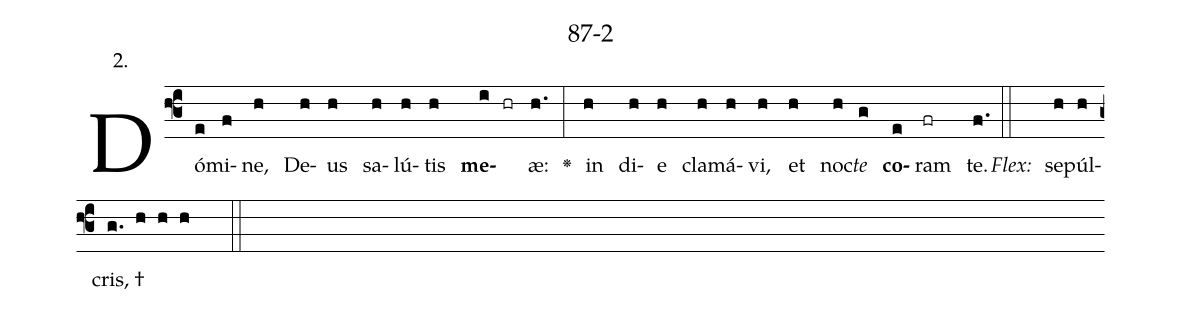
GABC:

name: 87-2;
annotation: 2.;
%%
(f3)Dó(e)mi(f)ne,(h) De(h)us(h) sa(h)lú(h)tis(h) <b>me</b>(i hr)æ:(h.) <v>\greheightstar</v>(:) in(h) di(h)e(h) cla(h)má(h)vi,(h) et(h) noc(h)<i>te</i>(g) <b>co</b>(e)ram(fr) te.(f.) (::)
<i>Flex:</i>()  se(h)púl(h)cris, †(g. h h h  ::)

%E(h) u(h) o(h) u(g) a(e) e.(f.) (::)
